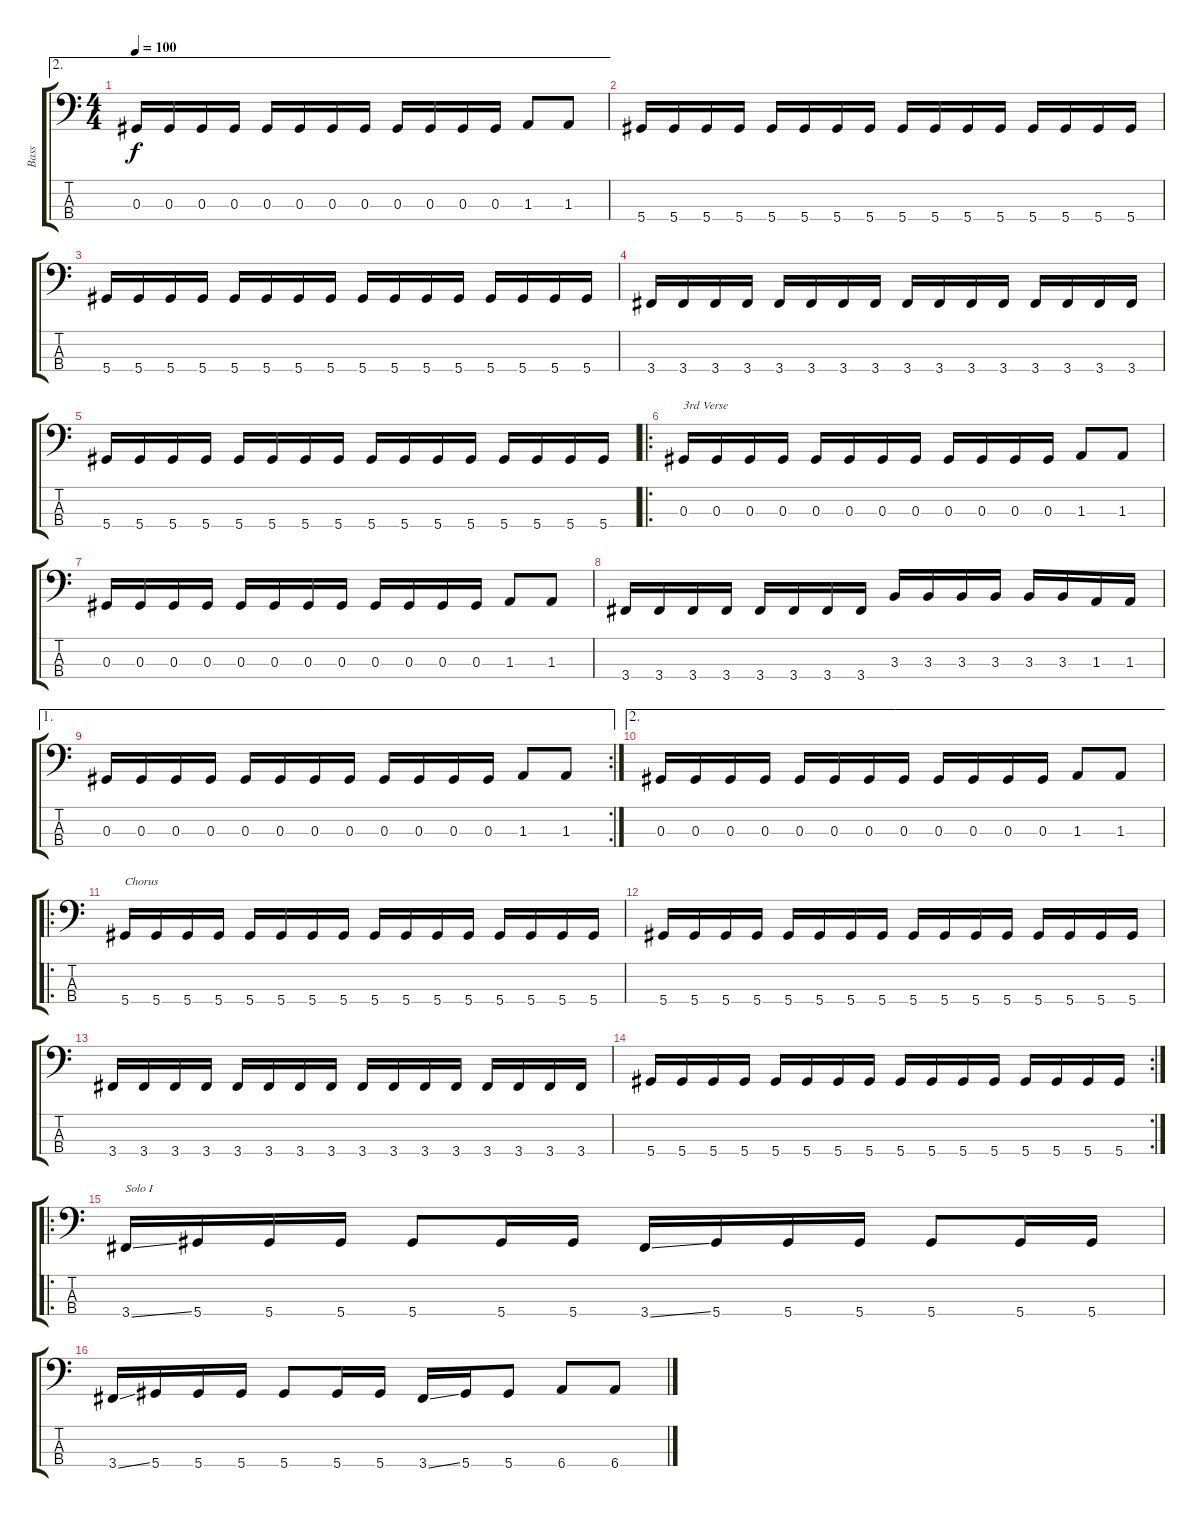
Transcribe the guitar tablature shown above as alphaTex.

\track ("Bass" "Bass") {instrument electricbassfinger}
\staff {score tabs}
\tuning (Gb2 Db2 Ab1 Eb1) {hide}
\ae 2
\ts (4 4)
\tempo 100
\clef f4
\ks c
0.3.16{dy f} 0.3.16 0.3.16 0.3.16 0.3.16 0.3.16 0.3.16 0.3.16 0.3.16 0.3.16 0.3.16 0.3.16 1.3.8 1.3.8 |
5.4.16 5.4.16 5.4.16 5.4.16 5.4.16 5.4.16 5.4.16 5.4.16 5.4.16 5.4.16 5.4.16 5.4.16 5.4.16 5.4.16 5.4.16 5.4.16 |
5.4.16 5.4.16 5.4.16 5.4.16 5.4.16 5.4.16 5.4.16 5.4.16 5.4.16 5.4.16 5.4.16 5.4.16 5.4.16 5.4.16 5.4.16 5.4.16 |
3.4.16 3.4.16 3.4.16 3.4.16 3.4.16 3.4.16 3.4.16 3.4.16 3.4.16 3.4.16 3.4.16 3.4.16 3.4.16 3.4.16 3.4.16 3.4.16 |
5.4.16 5.4.16 5.4.16 5.4.16 5.4.16 5.4.16 5.4.16 5.4.16 5.4.16 5.4.16 5.4.16 5.4.16 5.4.16 5.4.16 5.4.16 5.4.16 |
\ro
0.3.16{txt "3rd Verse"} 0.3.16 0.3.16 0.3.16 0.3.16 0.3.16 0.3.16 0.3.16 0.3.16 0.3.16 0.3.16 0.3.16 1.3.8 1.3.8 |
0.3.16 0.3.16 0.3.16 0.3.16 0.3.16 0.3.16 0.3.16 0.3.16 0.3.16 0.3.16 0.3.16 0.3.16 1.3.8 1.3.8 |
3.4.16 3.4.16 3.4.16 3.4.16 3.4.16 3.4.16 3.4.16 3.4.16 3.3.16 3.3.16 3.3.16 3.3.16 3.3.16 3.3.16 1.3.16 1.3.16 |
\ae 1
\rc 2
0.3.16 0.3.16 0.3.16 0.3.16 0.3.16 0.3.16 0.3.16 0.3.16 0.3.16 0.3.16 0.3.16 0.3.16 1.3.8 1.3.8 |
\ae 2
0.3.16 0.3.16 0.3.16 0.3.16 0.3.16 0.3.16 0.3.16 0.3.16 0.3.16 0.3.16 0.3.16 0.3.16 1.3.8 1.3.8 |
\ro
5.4.16{txt "Chorus"} 5.4.16 5.4.16 5.4.16 5.4.16 5.4.16 5.4.16 5.4.16 5.4.16 5.4.16 5.4.16 5.4.16 5.4.16 5.4.16 5.4.16 5.4.16 |
5.4.16 5.4.16 5.4.16 5.4.16 5.4.16 5.4.16 5.4.16 5.4.16 5.4.16 5.4.16 5.4.16 5.4.16 5.4.16 5.4.16 5.4.16 5.4.16 |
3.4.16 3.4.16 3.4.16 3.4.16 3.4.16 3.4.16 3.4.16 3.4.16 3.4.16 3.4.16 3.4.16 3.4.16 3.4.16 3.4.16 3.4.16 3.4.16 |
\rc 2
5.4.16 5.4.16 5.4.16 5.4.16 5.4.16 5.4.16 5.4.16 5.4.16 5.4.16 5.4.16 5.4.16 5.4.16 5.4.16 5.4.16 5.4.16 5.4.16 |
\ro
3.4{ss}.16{txt "Solo I"} 5.4.16 5.4.16 5.4.16 5.4.8 5.4.16 5.4.16 3.4{ss}.16 5.4.16 5.4.16 5.4.16 5.4.8 5.4.16 5.4.16 |
3.4{ss}.16 5.4.16 5.4.16 5.4.16 5.4.8 5.4.16 5.4.16 3.4{ss}.16 5.4.16 5.4.8 6.4.8 6.4.8
